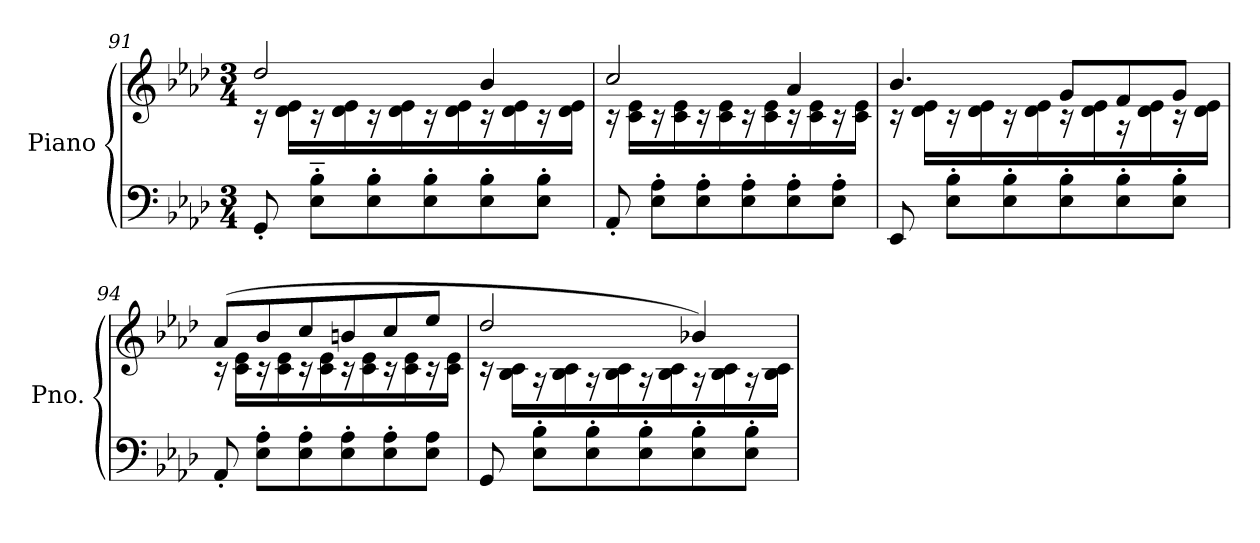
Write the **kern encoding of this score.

**kern	**kern
*part1	*part1
*staff2	*staff1
*I"Piano	*
*I'Pno.	*
*clefF4	*clefG2
*k[b-e-a-d-]	*k[b-e-a-d-]
*M3/4	*M3/4
=91	=91
*	*^
8GG'/	2dd-/	16r
.	.	16d-\ 16e-\LL
8E-\~' 8B-\~'L	.	16r
.	.	16d-\ 16e-\
8E-\' 8B-\'	.	16r
.	.	16d-\ 16e-\
8E-\' 8B-\'	.	16r
.	.	16d-\ 16e-\
8E-\' 8B-\'	4b-/	16r
.	.	16d-\ 16e-\
8E-\' 8B-\'J	.	16r
.	.	16d-\ 16e-\JJ
!!LO:LB:g=z	!!
=92	=92	=92
8AA-'/	2cc/	16r
.	.	16c\ 16e-\LL
8E-\' 8A-\'L	.	16r
.	.	16c\ 16e-\
8E-\' 8A-\'	.	16r
.	.	16c\ 16e-\
8E-\' 8A-\'	.	16r
.	.	16c\ 16e-\
8E-\' 8A-\'	4a-/	16r
.	.	16c\ 16e-\
8E-\' 8A-\'J	.	16r
.	.	16c\ 16e-\JJ
=93	=93	=93
8EE-/	4.b-/	16r
.	.	16d-\ 16e-\LL
8E-\' 8B-\'L	.	16r
.	.	16d-\ 16e-\
8E-\' 8B-\'	.	16r
.	.	16d-\ 16e-\
8E-\' 8B-\'	8g/L	16r
.	.	16d-\ 16e-\
8E-\' 8B-\'	8f/	16r
.	.	16d-\ 16e-\
8E-\' 8B-\'J	8g/J	16r
.	.	16d-\ 16e-\JJ
=94	=94	=94
8AA-'/	(>8a-/L	16r
.	.	16c\ 16e-\LL
8E-\' 8A-\'L	8b-/	16r
.	.	16c\ 16e-\
8E-\' 8A-\'	8cc/	16r
.	.	16c\ 16e-\
8E-\' 8A-\'	8bn/	16r
.	.	16c\ 16e-\
8E-\' 8A-\'	8cc/	16r
.	.	16c\ 16e-\
8E-\ 8A-\J	8ee-/J	16r
.	.	16c\ 16e-\JJ
=95	=95	=95
8GG/	2dd-/	16r
.	.	16B-\ 16c\LL
8E-\' 8B-\'L	.	16r
.	.	16B-\ 16c\
8E-\' 8B-\'	.	16r
.	.	16B-\ 16c\
8E-\' 8B-\'	.	16r
.	.	16B-\ 16c\
8E-\' 8B-\'	4b-X/)	16r
.	.	16B-\ 16c\
8E-\' 8B-\'J	.	16r
.	.	16B-\ 16c\JJ
*	*v	*v
=	=
*-	*-
